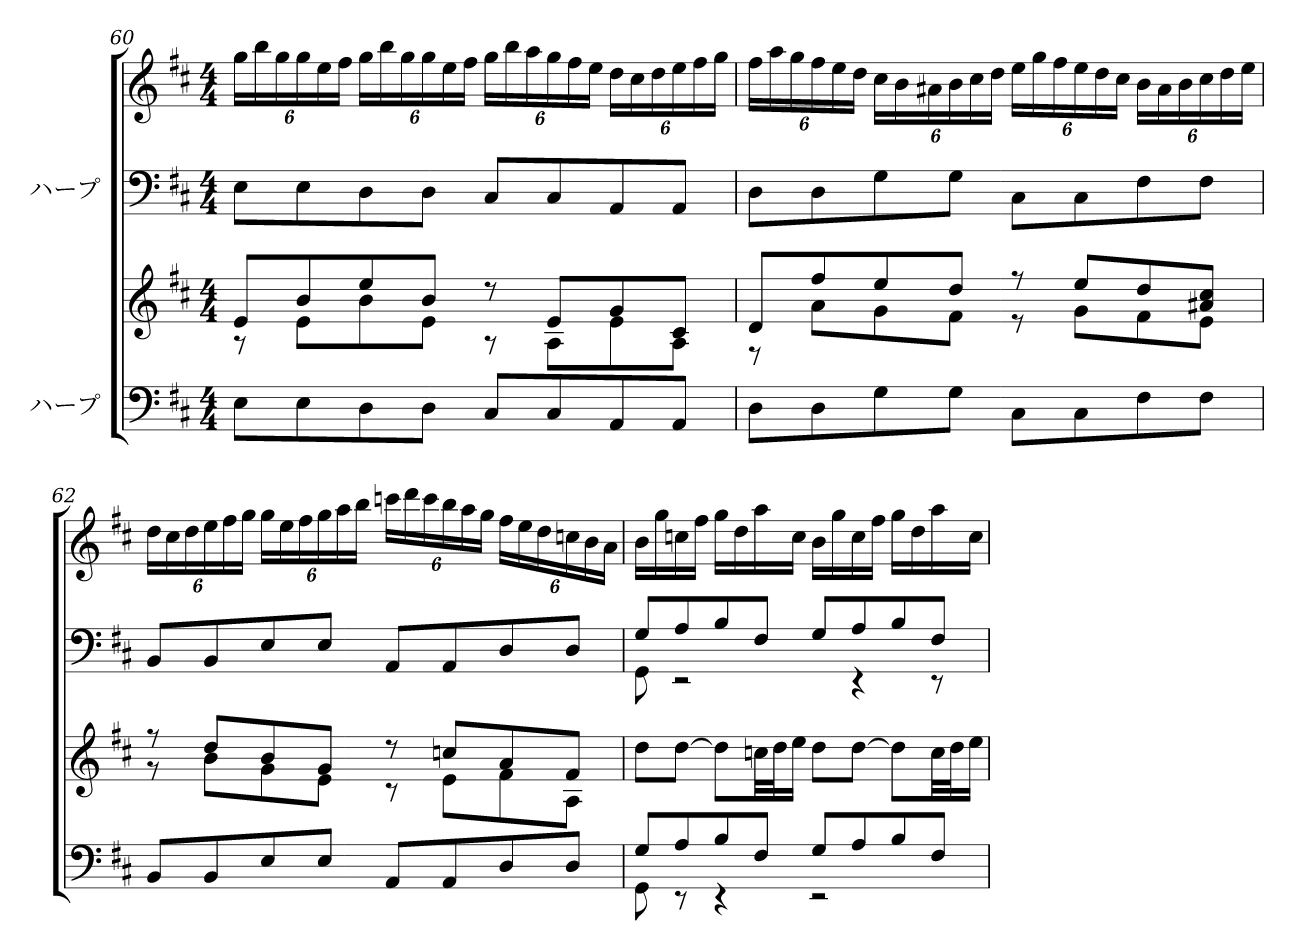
**kern	**kern	**kern	**kern
*part2	*part2	*part1	*part1
*staff4	*staff3	*staff2	*staff1
*I"ハープ	*	*I"ハープ	*
!!LO:PB:g=z
*clefF4	*clefG2	*clefF4	*clefG2
*k[f#c#]	*k[f#c#]	*k[f#c#]	*k[f#c#]
*M4/4	*M4/4	*M4/4	*M4/4
=60	=60	=60	=60
*	*^	*	*
*	*	*	*	*Xbrackettup
8E\L	8e/L	8r	8E\L	24gg\LL
.	.	.	.	24bb\
.	.	.	.	24gg\
8E\	8b/	8e\L	8E\	24gg\
.	.	.	.	24ee\
.	.	.	.	24ff#\JJ
8D\	8ee/	8b\	8D\	24gg\LL
.	.	.	.	24bb\
.	.	.	.	24gg\
8D\J	8b/J	8e\J	8D\J	24gg\
.	.	.	.	24ee\
.	.	.	.	24ff#\JJ
8C#/L	8r	8r	8C#/L	24gg\LL
.	.	.	.	24bb\
.	.	.	.	24aa\
8C#/	8e/L	8A\L	8C#/	24gg\
.	.	.	.	24ff#\
.	.	.	.	24ee\JJ
8AA/	8g/	8e\	8AA/	24dd\LL
.	.	.	.	24cc#\
.	.	.	.	24dd\
8AA/J	8c#/J	8A\J	8AA/J	24ee\
.	.	.	.	24ff#\
.	.	.	.	24gg\JJ
!!LO:LB:g=z
=61	=61	=61	=61	=61
8D\L	8d/L	8r	8D\L	24ff#\LL
.	.	.	.	24aa\
.	.	.	.	24gg\
8D\	8ff#/	8a\L	8D\	24ff#\
.	.	.	.	24ee\
.	.	.	.	24dd\JJ
8G\	8ee/	8g\	8G\	24cc#\LL
.	.	.	.	24b\
.	.	.	.	24a#X\
8G\J	8dd/J	8f#\J	8G\J	24b\
.	.	.	.	24cc#\
.	.	.	.	24dd\JJ
8C#\L	8r	8r	8C#\L	24ee\LL
.	.	.	.	24gg\
.	.	.	.	24ff#\
8C#\	8ee/L	8g\L	8C#\	24ee\
.	.	.	.	24dd\
.	.	.	.	24cc#\JJ
8F#\	8dd/	8f#\	8F#\	24b\LL
.	.	.	.	24a#\
.	.	.	.	24b\
8F#\J	8a#X/ 8cc#/J	8e\J	8F#\J	24cc#\
.	.	.	.	24dd\
.	.	.	.	24ee\JJ
!!LO:LB:g=z
=62	=62	=62	=62	=62
8BB/L	8r	8r	8BB/L	24dd\LL
.	.	.	.	24cc#\
.	.	.	.	24dd\
8BB/	8dd/L	8b\L	8BB/	24ee\
.	.	.	.	24ff#\
.	.	.	.	24gg\JJ
8E/	8b/	8g\	8E/	24gg\LL
.	.	.	.	24ee\
.	.	.	.	24ff#\
8E/J	8g/J	8e\J	8E/J	24gg\
.	.	.	.	24aa\
.	.	.	.	24bb\JJ
8AA/L	8r	8r	8AA/L	24cccn\LL
.	.	.	.	24ddd\
.	.	.	.	24ccc\
8AA/	8ccn/L	8e\L	8AA/	24bb\
.	.	.	.	24aa\
.	.	.	.	24gg\JJ
8D/	8a/	8f#\	8D/	24ff#\LL
.	.	.	.	24ee\
.	.	.	.	24dd\
8D/J	8f#/J	8A\J	8D/J	24ccn\
.	.	.	.	24b\
.	.	.	.	24a\JJ
*	*v	*v	*	*
=63	=63	=63	=63
*^	*	*^	*
8G/L	8GG\	8dd\L	8G/L	8GG\	16b\LL
.	.	.	.	.	16gg\
8A/	8r	[8dd\J	8A/	2r	16ccn\
.	.	.	.	.	16ff#\JJ
8B/	4r	8dd\L]	8B/	.	16gg\LL
.	.	.	.	.	16dd\
8F#/J	.	32ccn\LL	8F#/J	.	16aa\
.	.	32dd\J	.	.	.
.	.	16ee\JJ	.	.	16cc\JJ
8G/L	2r	8dd\L	8G/L	.	16b\LL
.	.	.	.	.	16gg\
8A/	.	[8dd\J	8A/	4r	16cc\
.	.	.	.	.	16ff#\JJ
8B/	.	8dd\L]	8B/	.	16gg\LL
.	.	.	.	.	16dd\
8F#/J	.	32cc\LL	8F#/J	8r	16aa\
.	.	32dd\J	.	.	.
.	.	16ee\JJ	.	.	16cc\JJ
*v	*v	*	*v	*v	*
=	=	=	=
*-	*-	*-	*-
